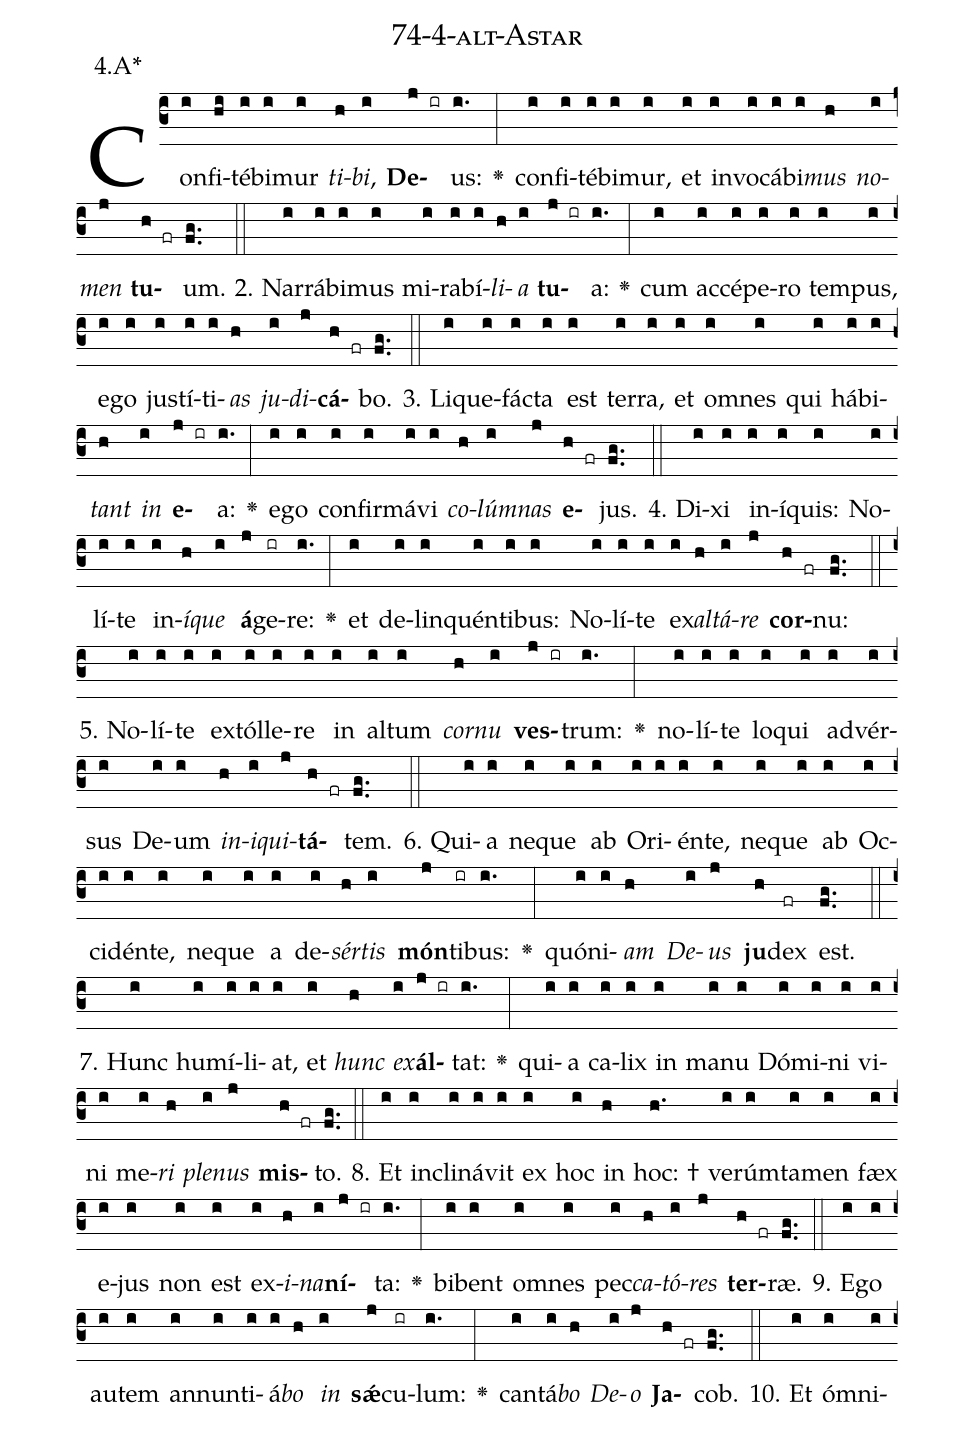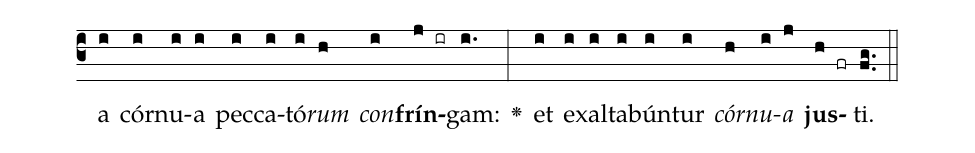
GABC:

name: 74-4-alt-Astar;
annotation: 4.A*;
%%
(c3)Con(i)fi(hi)té(i)bi(i)mur(i) <i>ti</i>(h)<i>bi</i>,(i) <b>De</b>(j ir)us:(i.) <v>\greheightstar</v>(:) con(i)fi(i)té(i)bi(i)mur,(i) et(i) in(i)vo(i)cá(i)bi(i)<i>mus</i>(h) <i>no</i>(i)<i>men</i>(j) <b>tu</b>(h fr)um.(fg..) (::)
2. Nar(i)rá(i)bi(i)mus(i) mi(i)ra(i)bí(i)<i>li</i>(h)<i>a</i>(i) <b>tu</b>(j ir)a:(i.) <v>\greheightstar</v>(:) cum(i) ac(i)cé(i)pe(i)ro(i) tem(i)pus,(i) e(i)go(i) jus(i)tí(i)ti(i)<i>as</i>(h) <i>ju</i>(i)<i>di</i>(j)<b>cá</b>(h fr)bo.(fg..) (::)
3. Li(i)que(i)fác(i)ta(i) est(i) ter(i)ra,(i) et(i) om(i)nes(i) qui(i) há(i)bi(i)<i>tant</i>(h) <i>in</i>(i) <b>e</b>(j ir)a:(i.) <v>\greheightstar</v>(:) e(i)go(i) con(i)fir(i)má(i)vi(i) <i>co</i>(h)<i>lúm</i>(i)<i>nas</i>(j) <b>e</b>(h fr)jus.(fg..) (::)
4. Di(i)xi(i) in(i)í(i)quis:(i) No(i)lí(i)te(i) in(i)<i>í</i>(h)<i>que</i>(i) <b>á</b>(j)ge(ir)re:(i.) <v>\greheightstar</v>(:) et(i) de(i)lin(i)quén(i)ti(i)bus:(i) No(i)lí(i)te(i) ex(i)<i>al</i>(h)<i>tá</i>(i)<i>re</i>(j) <b>cor</b>(h fr)nu:(fg..) (::)
5. No(i)lí(i)te(i) ex(i)tól(i)le(i)re(i) in(i) al(i)tum(i) <i>cor</i>(h)<i>nu</i>(i) <b>ves</b>(j ir)trum:(i.) <v>\greheightstar</v>(:) no(i)lí(i)te(i) lo(i)qui(i) ad(i)vér(i)sus(i) De(i)um(i) <i>in</i>(h)<i>i</i>(i)<i>qui</i>(j)<b>tá</b>(h fr)tem.(fg..) (::)
6. Qui(i)a(i) ne(i)que(i) ab(i) O(i)ri(i)én(i)te,(i) ne(i)que(i) ab(i) Oc(i)ci(i)dén(i)te,(i) ne(i)que(i) a(i) de(i)<i>sér</i>(h)<i>tis</i>(i) <b>món</b>(j)ti(ir)bus:(i.) <v>\greheightstar</v>(:) quón(i)i(i)<i>am</i>(h) <i>De</i>(i)<i>us</i>(j) <b>ju</b>(h)dex(fr) est.(fg..) (::)
7. Hunc(i) hu(i)mí(i)li(i)at,(i) et(i) <i>hunc</i>(h) <i>ex</i>(i)<b>ál</b>(j ir)tat:(i.) <v>\greheightstar</v>(:) qui(i)a(i) ca(i)lix(i) in(i) ma(i)nu(i) Dó(i)mi(i)ni(i) vi(i)ni(i) me(i)<i>ri</i>(h) <i>ple</i>(i)<i>nus</i>(j) <b>mis</b>(h fr)to.(fg..) (::)
8. Et(i) in(i)cli(i)ná(i)vit(i) ex(i) hoc(i) in(h) hoc: †(h.) ve(i)rúm(i)ta(i)men(i) fæx(i) e(i)jus(i) non(i) est(i) ex(i)<i>i</i>(h)<i>na</i>(i)<b>ní</b>(j ir)ta:(i.) <v>\greheightstar</v>(:) bi(i)bent(i) om(i)nes(i) pec(i)<i>ca</i>(h)<i>tó</i>(i)<i>res</i>(j) <b>ter</b>(h fr)ræ.(fg..) (::)
9. E(i)go(i) au(i)tem(i) an(i)nun(i)ti(i)á(i)<i>bo</i>(h) <i>in</i>(i) <b>sǽ</b>(j)cu(ir)lum:(i.) <v>\greheightstar</v>(:) can(i)tá(i)<i>bo</i>(h) <i>De</i>(i)<i>o</i>(j) <b>Ja</b>(h fr)cob.(fg..) (::)
10. Et(i) óm(i)ni(i)a(i) cór(i)nu(i)a(i) pec(i)ca(i)tó(i)<i>rum</i>(h) <i>con</i>(i)<b>frín</b>(j ir)gam:(i.) <v>\greheightstar</v>(:) et(i) ex(i)al(i)ta(i)bún(i)tur(i) <i>cór</i>(h)<i>nu</i>(i)<i>a</i>(j) <b>jus</b>(h fr)ti.(fg..) (::)
